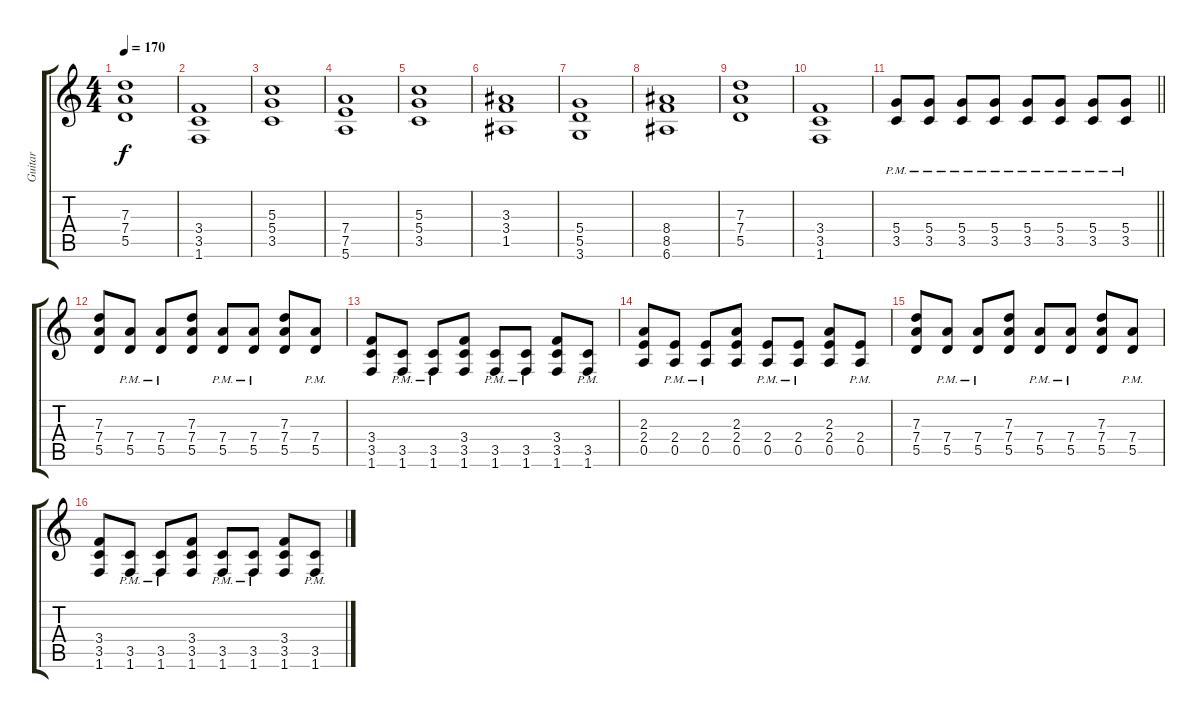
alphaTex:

\track ("Guitar" "Guitar") {instrument distortionguitar}
\staff {score tabs}
\tuning (E4 B3 G3 D3 A2 E2) {hide}
\ts (4 4)
\tempo 170
\clef g2
\ks c
(7.3 7.4 5.5).1{dy f} |
(3.4 3.5 1.6).1 |
(5.3 5.4 3.5).1 |
(7.4 7.5 5.6).1 |
(5.3 5.4 3.5).1 |
(3.3 3.4 1.5).1 |
(5.4 5.5 3.6).1 |
(8.4 8.5 6.6).1 |
(7.3 7.4 5.5).1 |
(3.4 3.5 1.6).1 |
\barLineRight lightlight
(5.4{pm} 3.5{pm}).8 (5.4{pm} 3.5{pm}).8 (5.4{pm} 3.5{pm}).8 (5.4{pm} 3.5{pm}).8 (5.4{pm} 3.5{pm}).8 (5.4{pm} 3.5{pm}).8 (5.4{pm} 3.5{pm}).8 (5.4{pm} 3.5{pm}).8 |
\section ("" "")
(7.3 7.4 5.5).8 (7.4{pm} 5.5{pm}).8 (7.4{pm} 5.5{pm}).8 (7.3 7.4 5.5).8 (7.4{pm} 5.5{pm}).8 (7.4{pm} 5.5{pm}).8 (7.3 7.4 5.5).8 (7.4{pm} 5.5{pm}).8 |
(3.4 3.5 1.6).8 (3.5{pm} 1.6{pm}).8 (3.5{pm} 1.6{pm}).8 (3.4 3.5 1.6).8 (3.5{pm} 1.6{pm}).8 (3.5{pm} 1.6{pm}).8 (3.4 3.5 1.6).8 (3.5{pm} 1.6{pm}).8 |
(2.3 2.4 0.5).8 (2.4{pm} 0.5{pm}).8 (2.4{pm} 0.5{pm}).8 (2.3 2.4 0.5).8 (2.4{pm} 0.5{pm}).8 (2.4{pm} 0.5{pm}).8 (2.3 2.4 0.5).8 (2.4{pm} 0.5{pm}).8 |
(7.3 7.4 5.5).8 (7.4{pm} 5.5{pm}).8 (7.4{pm} 5.5{pm}).8 (7.3 7.4 5.5).8 (7.4{pm} 5.5{pm}).8 (7.4{pm} 5.5{pm}).8 (7.3 7.4 5.5).8 (7.4{pm} 5.5{pm}).8 |
(3.4 3.5 1.6).8 (3.5{pm} 1.6{pm}).8 (3.5{pm} 1.6{pm}).8 (3.4 3.5 1.6).8 (3.5{pm} 1.6{pm}).8 (3.5{pm} 1.6{pm}).8 (3.4 3.5 1.6).8 (3.5{pm} 1.6{pm}).8
